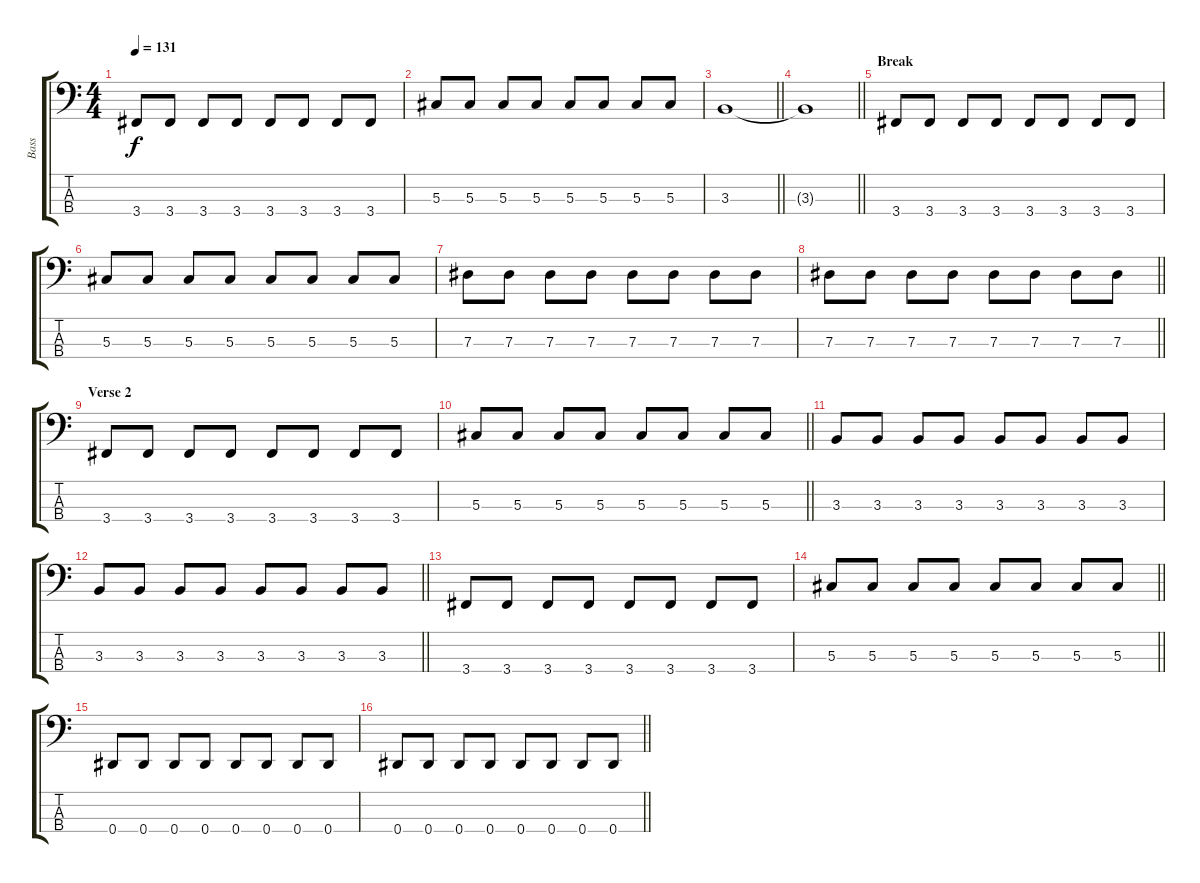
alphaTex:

\track ("Bass" "Bass") {instrument electricbassfinger}
\staff {score tabs}
\tuning (Gb2 Db2 Ab1 Eb1) {hide}
\ts (4 4)
\tempo 131
\clef f4
\ks c
3.4.8{dy f} 3.4.8 3.4.8 3.4.8 3.4.8 3.4.8 3.4.8 3.4.8 |
5.3.8 5.3.8 5.3.8 5.3.8 5.3.8 5.3.8 5.3.8 5.3.8 |
\barLineRight lightlight
3.3.1 |
\barLineRight lightlight
3.3{t}.1 |
\section ("" "Break")
3.4.8 3.4.8 3.4.8 3.4.8 3.4.8 3.4.8 3.4.8 3.4.8 |
5.3.8 5.3.8 5.3.8 5.3.8 5.3.8 5.3.8 5.3.8 5.3.8 |
7.3.8 7.3.8 7.3.8 7.3.8 7.3.8 7.3.8 7.3.8 7.3.8 |
\barLineRight lightlight
7.3.8 7.3.8 7.3.8 7.3.8 7.3.8 7.3.8 7.3.8 7.3.8 |
\section ("" "Verse 2")
3.4.8 3.4.8 3.4.8 3.4.8 3.4.8 3.4.8 3.4.8 3.4.8 |
\barLineRight lightlight
5.3.8 5.3.8 5.3.8 5.3.8 5.3.8 5.3.8 5.3.8 5.3.8 |
3.3.8 3.3.8 3.3.8 3.3.8 3.3.8 3.3.8 3.3.8 3.3.8 |
\barLineRight lightlight
3.3.8 3.3.8 3.3.8 3.3.8 3.3.8 3.3.8 3.3.8 3.3.8 |
3.4.8 3.4.8 3.4.8 3.4.8 3.4.8 3.4.8 3.4.8 3.4.8 |
\barLineRight lightlight
5.3.8 5.3.8 5.3.8 5.3.8 5.3.8 5.3.8 5.3.8 5.3.8 |
0.4.8 0.4.8 0.4.8 0.4.8 0.4.8 0.4.8 0.4.8 0.4.8 |
\barLineRight lightlight
0.4.8 0.4.8 0.4.8 0.4.8 0.4.8 0.4.8 0.4.8 0.4.8
